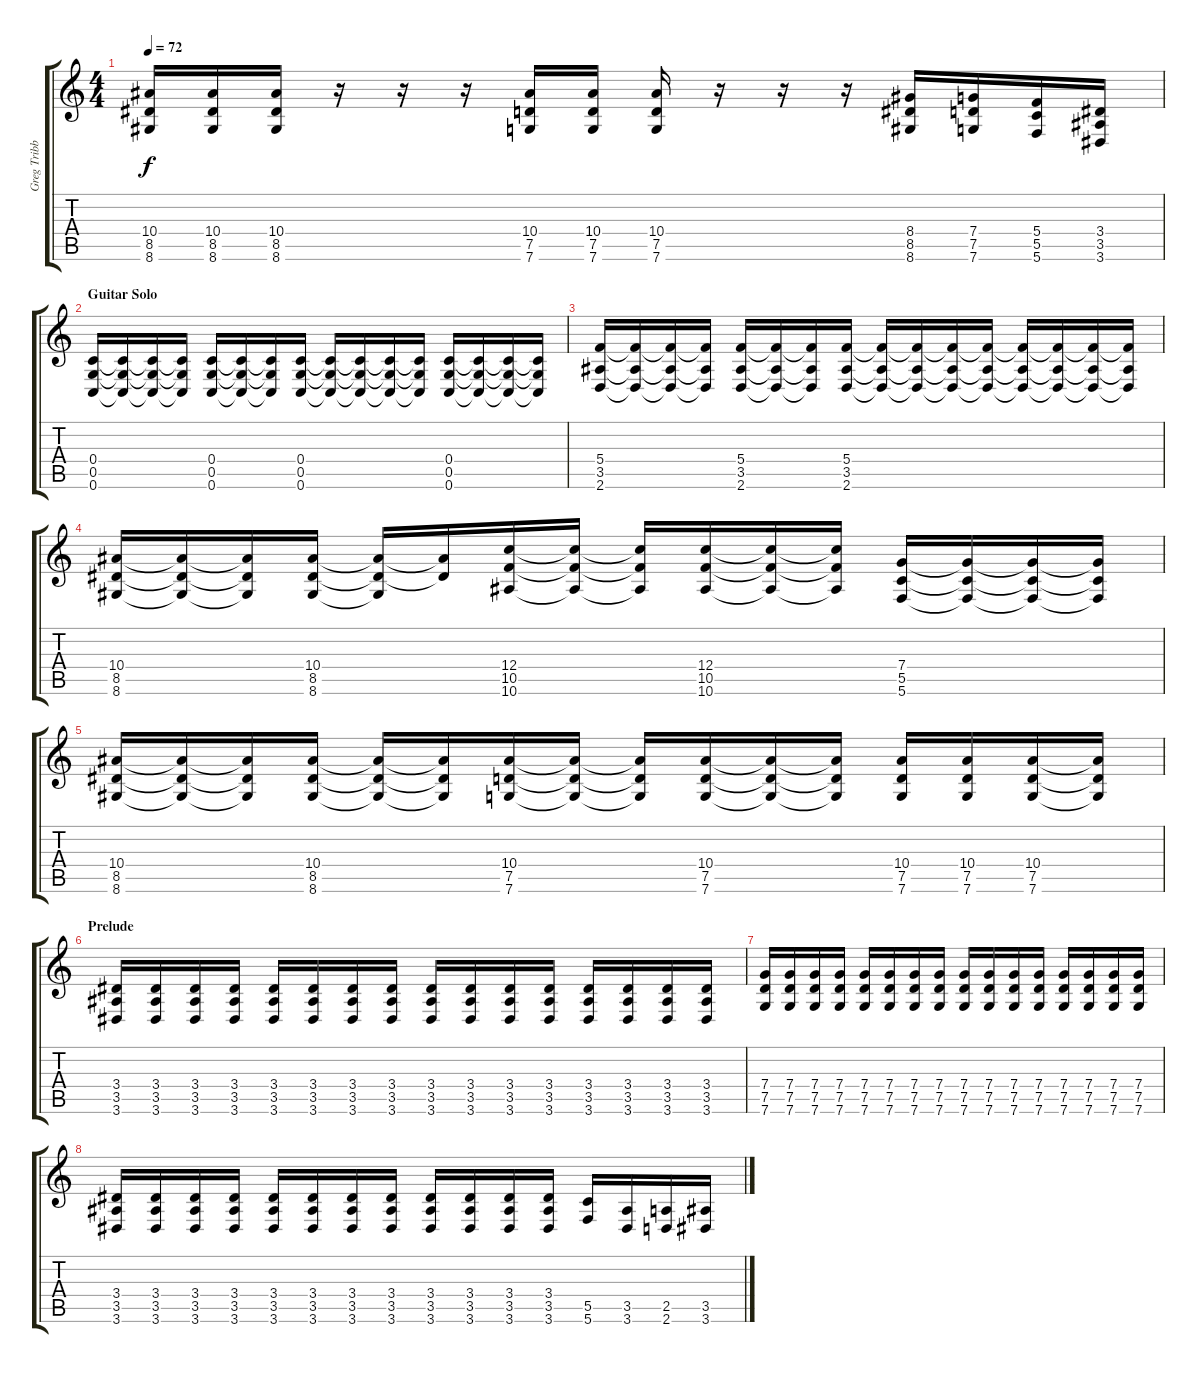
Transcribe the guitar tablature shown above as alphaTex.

\track ("Greg Tribbett \"Güüg\" (Volume Effect)" "Greg Tribb") {instrument distortionguitar}
\staff {score tabs}
\tuning (D4 A3 F3 C3 G2 C2) {hide}
\ts (4 4)
\tempo 72
\clef g2
\ks c
(10.4 8.5 8.6).16{dy f} (10.4 8.5 8.6).16 (10.4 8.5 8.6).16 r.16 r.16 r.16 (10.4 7.5 7.6).16 (10.4 7.5 7.6).16 (10.4 7.5 7.6).16 r.16 r.16 r.16 (8.4 8.5 8.6).16 (7.4 7.5 7.6).16 (5.4 5.5 5.6).16 (3.4 3.5 3.6).16 |
\section ("" "Guitar Solo")
(0.4 0.5 0.6).16 (0.4{t} 0.5{t} 0.6{t}).16 (0.4{t} 0.5{t} 0.6{t}).16 (0.4{t} 0.5{t} 0.6{t}).16 (0.4 0.5 0.6).16 (0.4{t} 0.5{t} 0.6{t}).16 (0.4{t} 0.5{t} 0.6{t}).16 (0.4 0.5 0.6).16 (0.4{t} 0.5{t} 0.6{t}).16 (0.4{t} 0.5{t} 0.6{t}).16 (0.4{t} 0.5{t} 0.6{t}).16 (0.4{t} 0.5{t} 0.6{t}).16 (0.4 0.5 0.6).16 (0.4{t} 0.5{t} 0.6{t}).16 (0.4{t} 0.5{t} 0.6{t}).16 (0.4{t} 0.5{t} 0.6{t}).16 |
(5.4 3.5 2.6).16 (5.4{t} 3.5{t} 2.6{t}).16 (5.4{t} 3.5{t} 2.6{t}).16 (5.4{t} 3.5{t} 2.6{t}).16 (5.4 3.5 2.6).16 (5.4{t} 3.5{t} 2.6{t}).16 (5.4{t} 3.5{t} 2.6{t}).16 (5.4 3.5 2.6).16 (5.4{t} 3.5{t} 2.6{t}).16 (5.4{t} 3.5{t} 2.6{t}).16 (5.4{t} 3.5{t} 2.6{t}).16 (5.4{t} 3.5{t} 2.6{t}).16 (5.4{t} 3.5{t} 2.6{t}).16 (5.4{t} 3.5{t} 2.6{t}).16 (5.4{t} 3.5{t} 2.6{t}).16 (5.4{t} 3.5{t} 2.6{t}).16 |
(10.4 8.5 8.6).16 (10.4{t} 8.5{t} 8.6{t}).16 (10.4{t} 8.5{t} 8.6{t}).16 (10.4 8.5 8.6).16 (10.4{t} 8.5{t} 8.6{t}).16 (10.4{t} 8.5{t}).16 (12.4 10.5 10.6).16 (12.4{t} 10.5{t} 10.6{t}).16 (12.4{t} 10.5{t} 10.6{t}).16 (12.4 10.5 10.6).16 (12.4{t} 10.5{t} 10.6{t}).16 (12.4{t} 10.5{t} 10.6{t}).16 (7.4 5.5 5.6).16 (7.4{t} 5.5{t} 5.6{t}).16 (7.4{t} 5.5{t} 5.6{t}).16 (7.4{t} 5.5{t} 5.6{t}).16 |
(10.4 8.5 8.6).16 (10.4{t} 8.5{t} 8.6{t}).16 (10.4{t} 8.5{t} 8.6{t}).16 (10.4 8.5 8.6).16 (10.4{t} 8.5{t} 8.6{t}).16 (10.4{t} 8.5{t} 8.6{t}).16 (10.4 7.5 7.6).16 (10.4{t} 7.5{t} 7.6{t}).16 (10.4{t} 7.5{t} 7.6{t}).16 (10.4 7.5 7.6).16 (10.4{t} 7.5{t} 7.6{t}).16 (10.4{t} 7.5{t} 7.6{t}).16 (10.4 7.5 7.6).16 (10.4 7.5 7.6).16 (10.4 7.5 7.6).16 (10.4{t} 7.5{t} 7.6{t}).16 |
\section ("" "Prelude")
(3.4 3.5 3.6).16 (3.4 3.5 3.6).16 (3.4 3.5 3.6).16 (3.4 3.5 3.6).16 (3.4 3.5 3.6).16 (3.4 3.5 3.6).16 (3.4 3.5 3.6).16 (3.4 3.5 3.6).16 (3.4 3.5 3.6).16 (3.4 3.5 3.6).16 (3.4 3.5 3.6).16 (3.4 3.5 3.6).16 (3.4 3.5 3.6).16 (3.4 3.5 3.6).16 (3.4 3.5 3.6).16 (3.4 3.5 3.6).16 |
(7.4 7.5 7.6).16 (7.4 7.5 7.6).16 (7.4 7.5 7.6).16 (7.4 7.5 7.6).16 (7.4 7.5 7.6).16 (7.4 7.5 7.6).16 (7.4 7.5 7.6).16 (7.4 7.5 7.6).16 (7.4 7.5 7.6).16 (7.4 7.5 7.6).16 (7.4 7.5 7.6).16 (7.4 7.5 7.6).16 (7.4 7.5 7.6).16 (7.4 7.5 7.6).16 (7.4 7.5 7.6).16 (7.4 7.5 7.6).16 |
(3.4 3.5 3.6).16 (3.4 3.5 3.6).16 (3.4 3.5 3.6).16 (3.4 3.5 3.6).16 (3.4 3.5 3.6).16 (3.4 3.5 3.6).16 (3.4 3.5 3.6).16 (3.4 3.5 3.6).16 (3.4 3.5 3.6).16 (3.4 3.5 3.6).16 (3.4 3.5 3.6).16 (3.4 3.5 3.6).16 (5.5 5.6).16 (3.5 3.6).16 (2.5 2.6).16 (3.5 3.6).16
